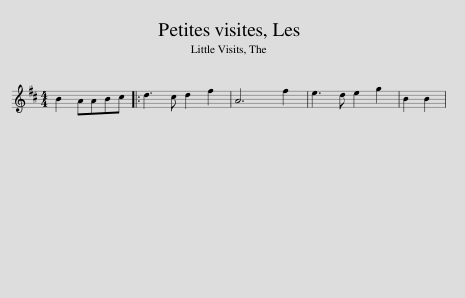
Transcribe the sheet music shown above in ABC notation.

X:1
L:1/8
M:4/4
I:linebreak $
K:D
V:1 treble
V:1
 B2 AABc |: d3 c d2 f2 | A6 f2 | e3 d e2 g2 | B2 B2 | %5
